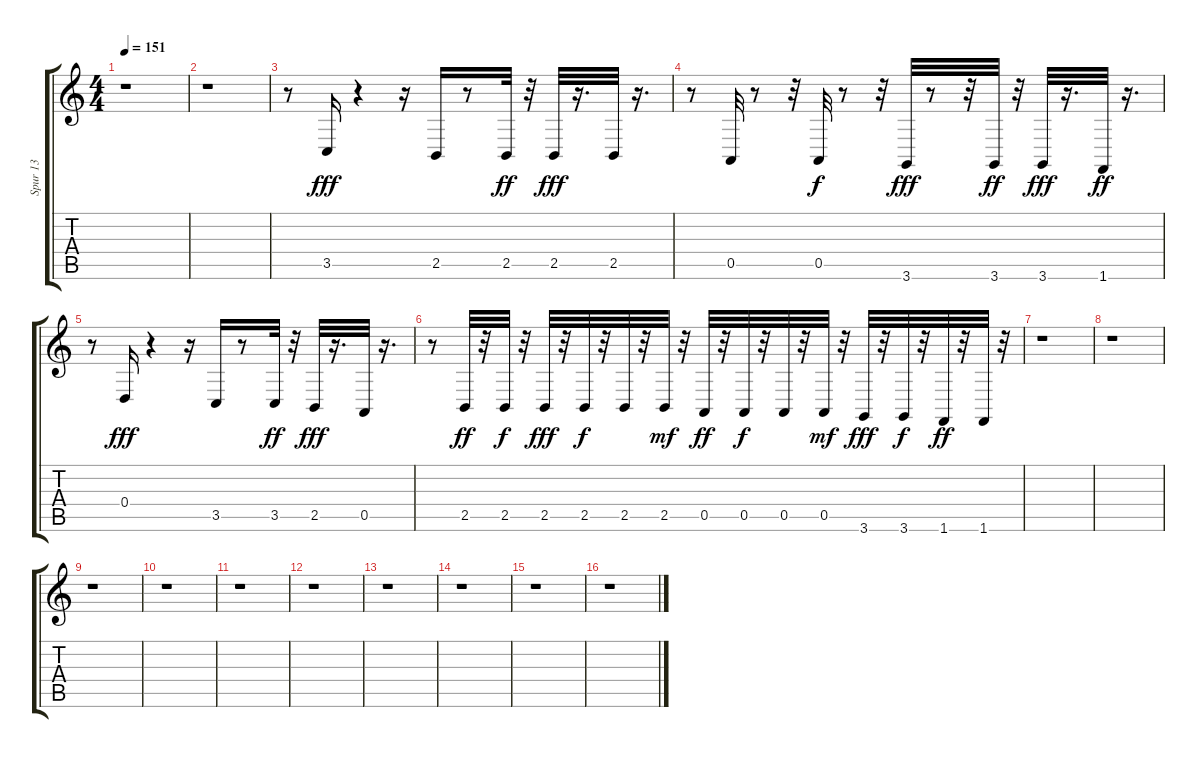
\track ("Spur 13" "Spur 13") {instrument acousticgrandpiano}
\staff {score tabs}
\tuning (E4 B3 G3 D3 A2 E2) {hide}
\ts (4 4)
\tempo 151
\clef g2
\ks c
r.1{dy fff} |
r.1 |
r.8 3.5.16{instrument acousticgrandpiano} r.4 r.16 2.5.16 r.8 2.5.32{dy ff} r.32 2.5.32{dy fff} r.16{d} 2.5.32 r.16{d} |
r.8 0.5.32 r.8 r.32 0.5.32{dy f} r.8 r.32 3.6.32{dy fff} r.8 r.32 3.6.32{dy ff} r.32 3.6.32{dy fff} r.16{d} 1.6.32{dy ff} r.16{d} |
r.8 0.4.16{dy fff} r.4 r.16 3.5.16 r.8 3.5.32{dy ff} r.32 2.5.32{dy fff} r.16{d} 0.5.32 r.16{d} |
r.8 2.5.32{dy ff} r.32 2.5.32{dy f} r.32 2.5.32{dy fff} r.32 2.5.32{dy f} r.32 2.5.32 r.32 2.5.32{dy mf} r.32 0.5.32{dy ff} r.32 0.5.32{dy f} r.32 0.5.32 r.32 0.5.32{dy mf} r.32 3.6.32{dy fff} r.32 3.6.32{dy f} r.32 1.6.32{dy ff} r.32 1.6.32 r.32 |
r.1 |
r.1 |
r.1 |
r.1 |
r.1 |
r.1 |
r.1 |
r.1 |
r.1 |
r.1
